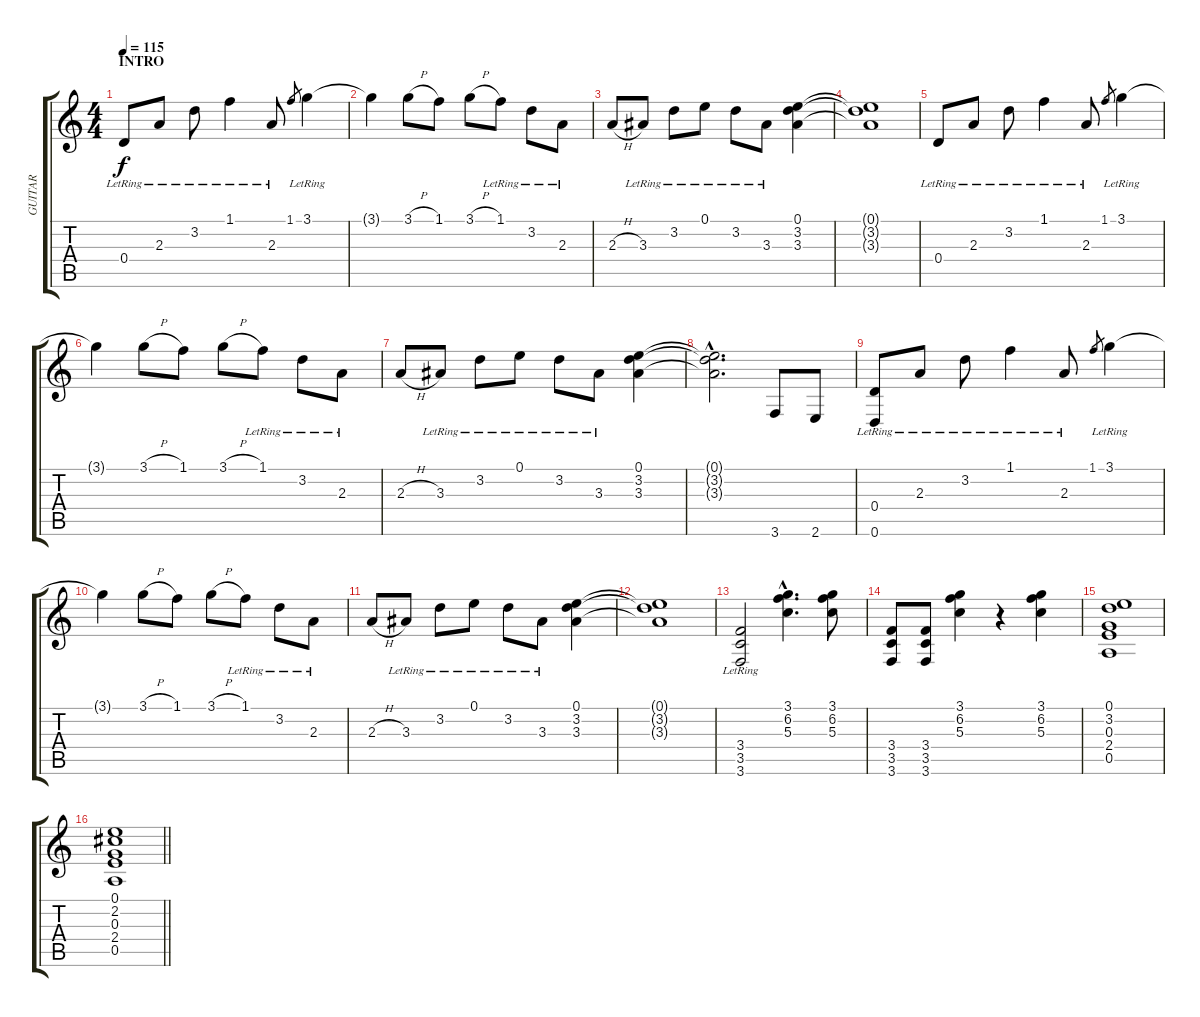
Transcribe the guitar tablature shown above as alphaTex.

\track ("GUITAR" "GUITAR") {instrument electricguitarjazz}
\staff {score tabs}
\tuning (E4 B3 G3 D3 A2 D2) {hide}
\ts (4 4)
\section ("" "INTRO")
\tempo 115
\clef g2
\ks c
0.4{lr}.8{dy f instrument electricguitarjazz} 2.3{lr}.8 3.2{lr}.8 1.1{lr}.4 2.3{lr}.8 1.1.8{gr} 3.1{lr}.4 |
3.1{t}.4 3.1{h}.8 1.1.8 3.1{h}.8 1.1{lr}.8 3.2{lr}.8 2.3{lr}.8 |
2.3{h}.8 3.3{lr}.8 3.2{lr}.8 0.1{lr}.8 3.2{lr}.8 3.3{lr}.8 (0.1 3.2 3.3).4 |
(0.1{t} 3.2{t} 3.3{t}).1 |
0.4{lr}.8 2.3{lr}.8 3.2{lr}.8 1.1{lr}.4 2.3{lr}.8 1.1.8{gr} 3.1{lr}.4 |
3.1{t}.4 3.1{h}.8 1.1.8 3.1{h}.8 1.1{lr}.8 3.2{lr}.8 2.3{lr}.8 |
2.3{h}.8 3.3{lr}.8 3.2{lr}.8 0.1{lr}.8 3.2{lr}.8 3.3{lr}.8 (0.1 3.2 3.3).4 |
(0.1{hac t} 3.2{hac t} 3.3{hac t}).2{d} 3.6.8 2.6.8 |
(0.4{lr} 0.6{lr}).8 2.3{lr}.8 3.2{lr}.8 1.1{lr}.4 2.3{lr}.8 1.1.8{gr} 3.1{lr}.4 |
3.1{t}.4 3.1{h}.8 1.1.8 3.1{h}.8 1.1{lr}.8 3.2{lr}.8 2.3{lr}.8 |
2.3{h}.8 3.3{lr}.8 3.2{lr}.8 0.1{lr}.8 3.2{lr}.8 3.3{lr}.8 (0.1 3.2 3.3).4 |
(0.1{t} 3.2{t} 3.3{t}).1 |
(3.4{lr} 3.5{lr} 3.6{lr}).2 (3.1{hac} 6.2{hac} 5.3{hac}).4{d} (3.1 6.2 5.3).8 |
(3.4 3.5 3.6).8 (3.4 3.5 3.6).8 (3.1 6.2 5.3).4 r.4 (3.1 6.2 5.3).4 |
(0.1 3.2 0.3 2.4 0.5).1 |
\barLineRight lightlight
(0.1 2.2 0.3 2.4 0.5).1
